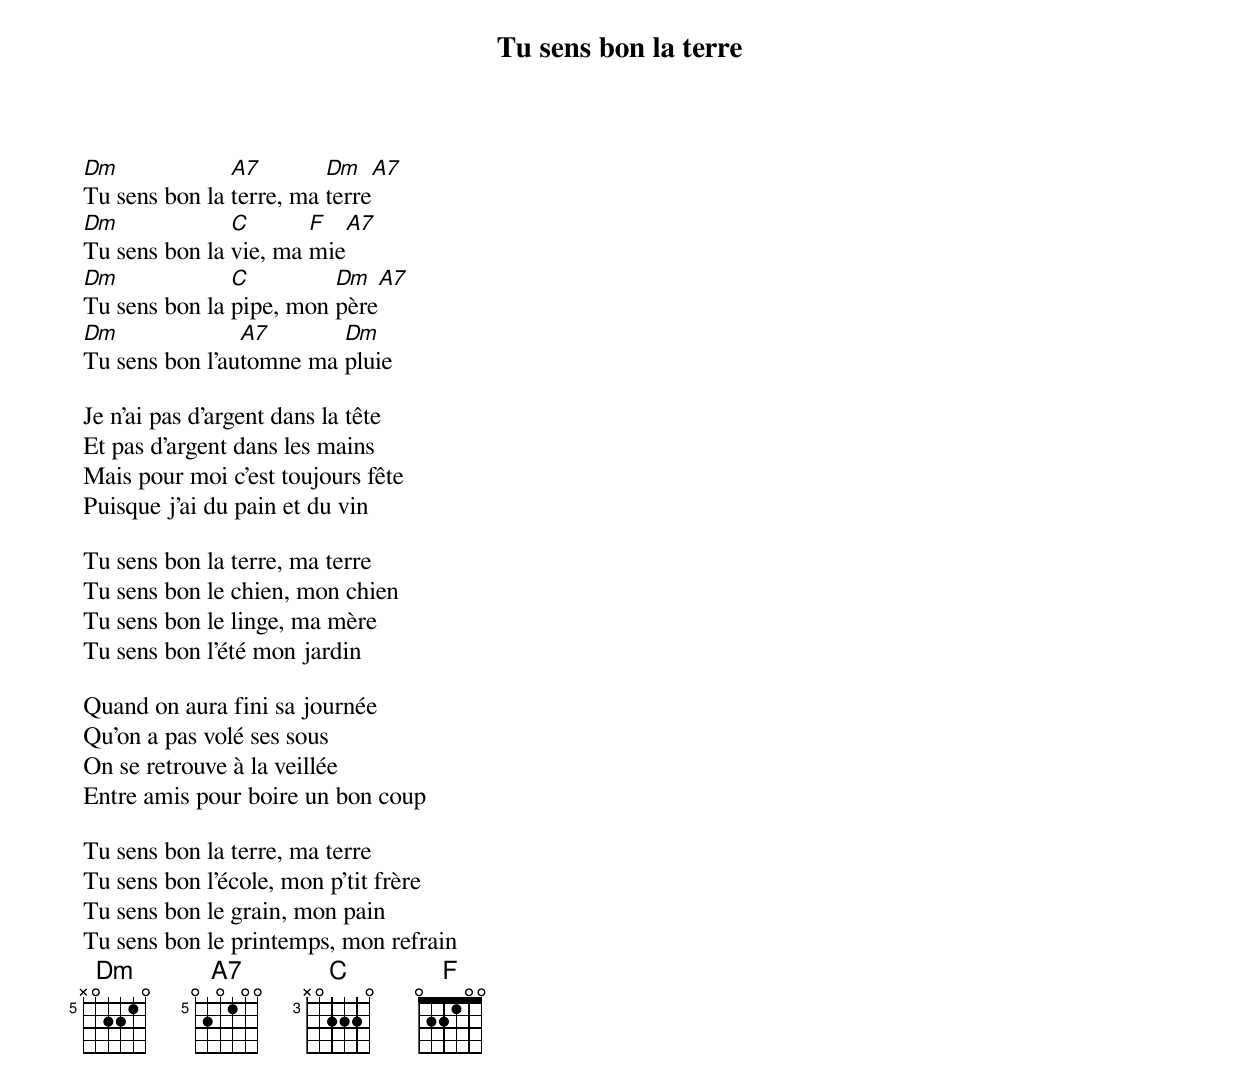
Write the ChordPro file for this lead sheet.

{title: Tu sens bon la terre}
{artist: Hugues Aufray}
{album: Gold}
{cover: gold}
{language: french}
{columns: 2}
{define: Dm base-fret 5 frets X 0 2 2 1 0}
{define: A7 base-fret 5 frets 0 2 0 1 0 0}
{define: C base-fret 3 frets X 0 2 2 2 0}
{define: F base-fret 1 frets 0 2 2 1 0 0}

[Dm]Tu sens bon la [A7]terre, ma [Dm]terre[A7]
[Dm]Tu sens bon la [C]vie, ma [F]mie[A7]
[Dm]Tu sens bon la [C]pipe, mon [Dm]père[A7]
[Dm]Tu sens bon l'au[A7]tomne ma [Dm]pluie

Je n'ai pas d'argent dans la tête
Et pas d'argent dans les mains
Mais pour moi c'est toujours fête
Puisque j'ai du pain et du vin

Tu sens bon la terre, ma terre
Tu sens bon le chien, mon chien
Tu sens bon le linge, ma mère
Tu sens bon l'été mon jardin

Quand on aura fini sa journée
Qu'on a pas volé ses sous
On se retrouve à la veillée
Entre amis pour boire un bon coup

Tu sens bon la terre, ma terre
Tu sens bon l'école, mon p'tit frère
Tu sens bon le grain, mon pain
Tu sens bon le printemps, mon refrain
